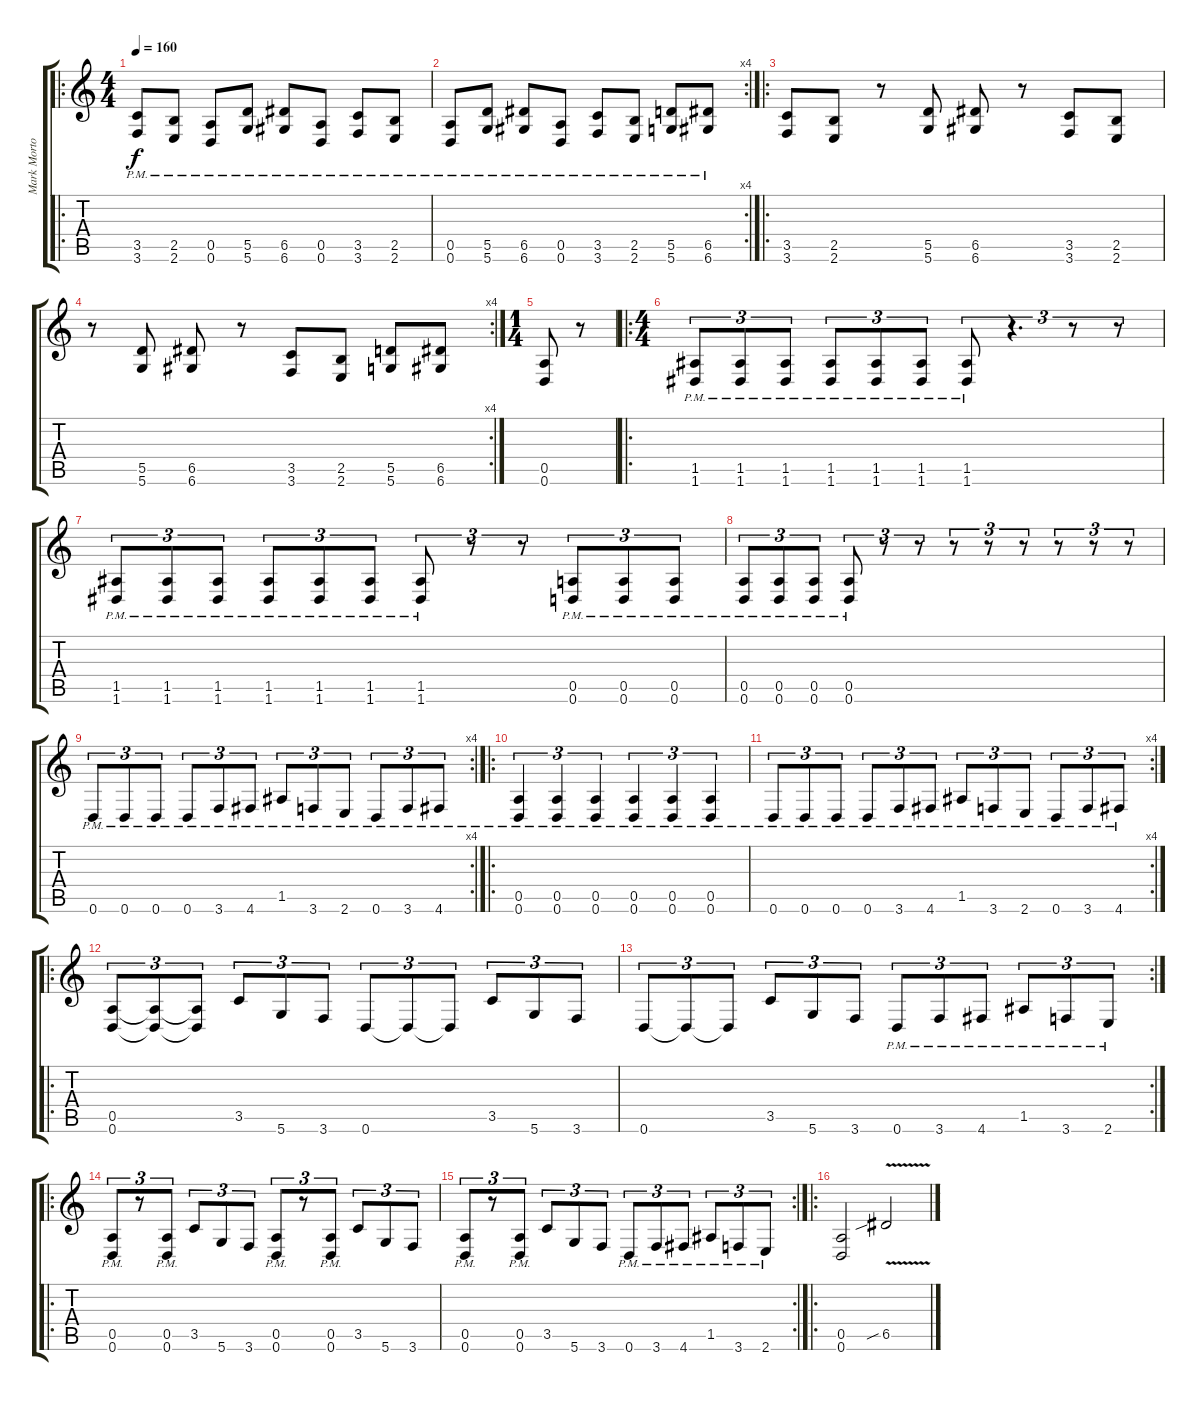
\track ("Mark Morton" "Mark Morto") {instrument distortionguitar}
\staff {score tabs}
\tuning (E4 B3 G3 D3 A2 D2) {hide}
\ro
\ts (4 4)
\tempo 160
\clef g2
\ks c
(3.5{pm} 3.6{pm}).8{dy f instrument distortionguitar} (2.5{pm} 2.6{pm}).8 (0.5{pm} 0.6{pm}).8 (5.5{pm} 5.6{pm}).8 (6.5{pm} 6.6{pm}).8 (0.5{pm} 0.6{pm}).8 (3.5{pm} 3.6{pm}).8 (2.5{pm} 2.6{pm}).8 |
\rc 4
(0.5{pm} 0.6{pm}).8 (5.5{pm} 5.6{pm}).8 (6.5{pm} 6.6{pm}).8 (0.5{pm} 0.6{pm}).8 (3.5{pm} 3.6{pm}).8 (2.5{pm} 2.6{pm}).8 (5.5{pm} 5.6{pm}).8 (6.5{pm} 6.6{pm}).8 |
\ro
(3.5 3.6).8 (2.5 2.6).8 r.8 (5.5 5.6).8 (6.5 6.6).8 r.8 (3.5 3.6).8 (2.5 2.6).8 |
\rc 4
r.8 (5.5 5.6).8 (6.5 6.6).8 r.8 (3.5 3.6).8 (2.5 2.6).8 (5.5 5.6).8 (6.5 6.6).8 |
\ts (1 4)
(0.5 0.6).8 r.8 |
\ro
\ts (4 4)
(1.5{pm} 1.6{pm}).8{tu (3 2)} (1.5{pm} 1.6{pm}).8{tu (3 2)} (1.5{pm} 1.6{pm}).8{tu (3 2)} (1.5{pm} 1.6{pm}).8{tu (3 2)} (1.5{pm} 1.6{pm}).8{tu (3 2)} (1.5{pm} 1.6{pm}).8{tu (3 2)} (1.5{pm} 1.6{pm}).8{tu (3 2)} r.4{d tu (3 2)} r.8{tu (3 2)} r.8{tu (3 2)} |
(1.5{pm} 1.6{pm}).8{tu (3 2)} (1.5{pm} 1.6{pm}).8{tu (3 2)} (1.5{pm} 1.6{pm}).8{tu (3 2)} (1.5{pm} 1.6{pm}).8{tu (3 2)} (1.5{pm} 1.6{pm}).8{tu (3 2)} (1.5{pm} 1.6{pm}).8{tu (3 2)} (1.5{pm} 1.6{pm}).8{tu (3 2)} r.8{tu (3 2)} r.8{tu (3 2)} (0.5{pm} 0.6{pm}).8{tu (3 2)} (0.5{pm} 0.6{pm}).8{tu (3 2)} (0.5{pm} 0.6{pm}).8{tu (3 2)} |
(0.5{pm} 0.6{pm}).8{tu (3 2)} (0.5{pm} 0.6{pm}).8{tu (3 2)} (0.5{pm} 0.6{pm}).8{tu (3 2)} (0.5{pm} 0.6{pm}).8{tu (3 2)} r.8{tu (3 2)} r.8{tu (3 2)} r.8{tu (3 2)} r.8{tu (3 2)} r.8{tu (3 2)} r.8{tu (3 2)} r.8{tu (3 2)} r.8{tu (3 2)} |
\rc 4
0.6{pm}.8{tu (3 2)} 0.6{pm}.8{tu (3 2)} 0.6{pm}.8{tu (3 2)} 0.6{pm}.8{tu (3 2)} 3.6{pm}.8{tu (3 2)} 4.6{pm}.8{tu (3 2)} 1.5{pm}.8{tu (3 2)} 3.6{pm}.8{tu (3 2)} 2.6{pm}.8{tu (3 2)} 0.6{pm}.8{tu (3 2)} 3.6{pm}.8{tu (3 2)} 4.6{pm}.8{tu (3 2)} |
\ro
(0.5{pm} 0.6{pm}).4{tu (3 2)} (0.5{pm} 0.6{pm}).4{tu (3 2)} (0.5{pm} 0.6{pm}).4{tu (3 2)} (0.5{pm} 0.6{pm}).4{tu (3 2)} (0.5{pm} 0.6{pm}).4{tu (3 2)} (0.5{pm} 0.6{pm}).4{tu (3 2)} |
\rc 4
0.6{pm}.8{tu (3 2)} 0.6{pm}.8{tu (3 2)} 0.6{pm}.8{tu (3 2)} 0.6{pm}.8{tu (3 2)} 3.6{pm}.8{tu (3 2)} 4.6{pm}.8{tu (3 2)} 1.5{pm}.8{tu (3 2)} 3.6{pm}.8{tu (3 2)} 2.6{pm}.8{tu (3 2)} 0.6{pm}.8{tu (3 2)} 3.6{pm}.8{tu (3 2)} 4.6{pm}.8{tu (3 2)} |
\ro
(0.5 0.6).8{tu (3 2)} (0.5{t} 0.6{t}).8{tu (3 2)} (0.5{t} 0.6{t}).8{tu (3 2)} 3.5.8{tu (3 2)} 5.6.8{tu (3 2)} 3.6.8{tu (3 2)} 0.6.8{tu (3 2)} 0.6{t}.8{tu (3 2)} 0.6{t}.8{tu (3 2)} 3.5.8{tu (3 2)} 5.6.8{tu (3 2)} 3.6.8{tu (3 2)} |
\rc 2
0.6.8{tu (3 2)} 0.6{t}.8{tu (3 2)} 0.6{t}.8{tu (3 2)} 3.5.8{tu (3 2)} 5.6.8{tu (3 2)} 3.6.8{tu (3 2)} 0.6{pm}.8{tu (3 2)} 3.6{pm}.8{tu (3 2)} 4.6{pm}.8{tu (3 2)} 1.5{pm}.8{tu (3 2)} 3.6{pm}.8{tu (3 2)} 2.6{pm}.8{tu (3 2)} |
\ro
(0.5{pm} 0.6{pm}).8{tu (3 2)} r.8{tu (3 2)} (0.5{pm} 0.6{pm}).8{tu (3 2)} 3.5.8{tu (3 2)} 5.6.8{tu (3 2)} 3.6.8{tu (3 2)} (0.5{pm} 0.6{pm}).8{tu (3 2)} r.8{tu (3 2)} (0.5{pm} 0.6{pm}).8{tu (3 2)} 3.5.8{tu (3 2)} 5.6.8{tu (3 2)} 3.6.8{tu (3 2)} |
\rc 2
(0.5{pm} 0.6{pm}).8{tu (3 2)} r.8{tu (3 2)} (0.5{pm} 0.6{pm}).8{tu (3 2)} 3.5.8{tu (3 2)} 5.6.8{tu (3 2)} 3.6.8{tu (3 2)} 0.6{pm}.8{tu (3 2)} 3.6{pm}.8{tu (3 2)} 4.6{pm}.8{tu (3 2)} 1.5{pm}.8{tu (3 2)} 3.6{pm}.8{tu (3 2)} 2.6{pm}.8{tu (3 2)} |
\ro
(0.5 0.6).2 6.5{v sib}.2
